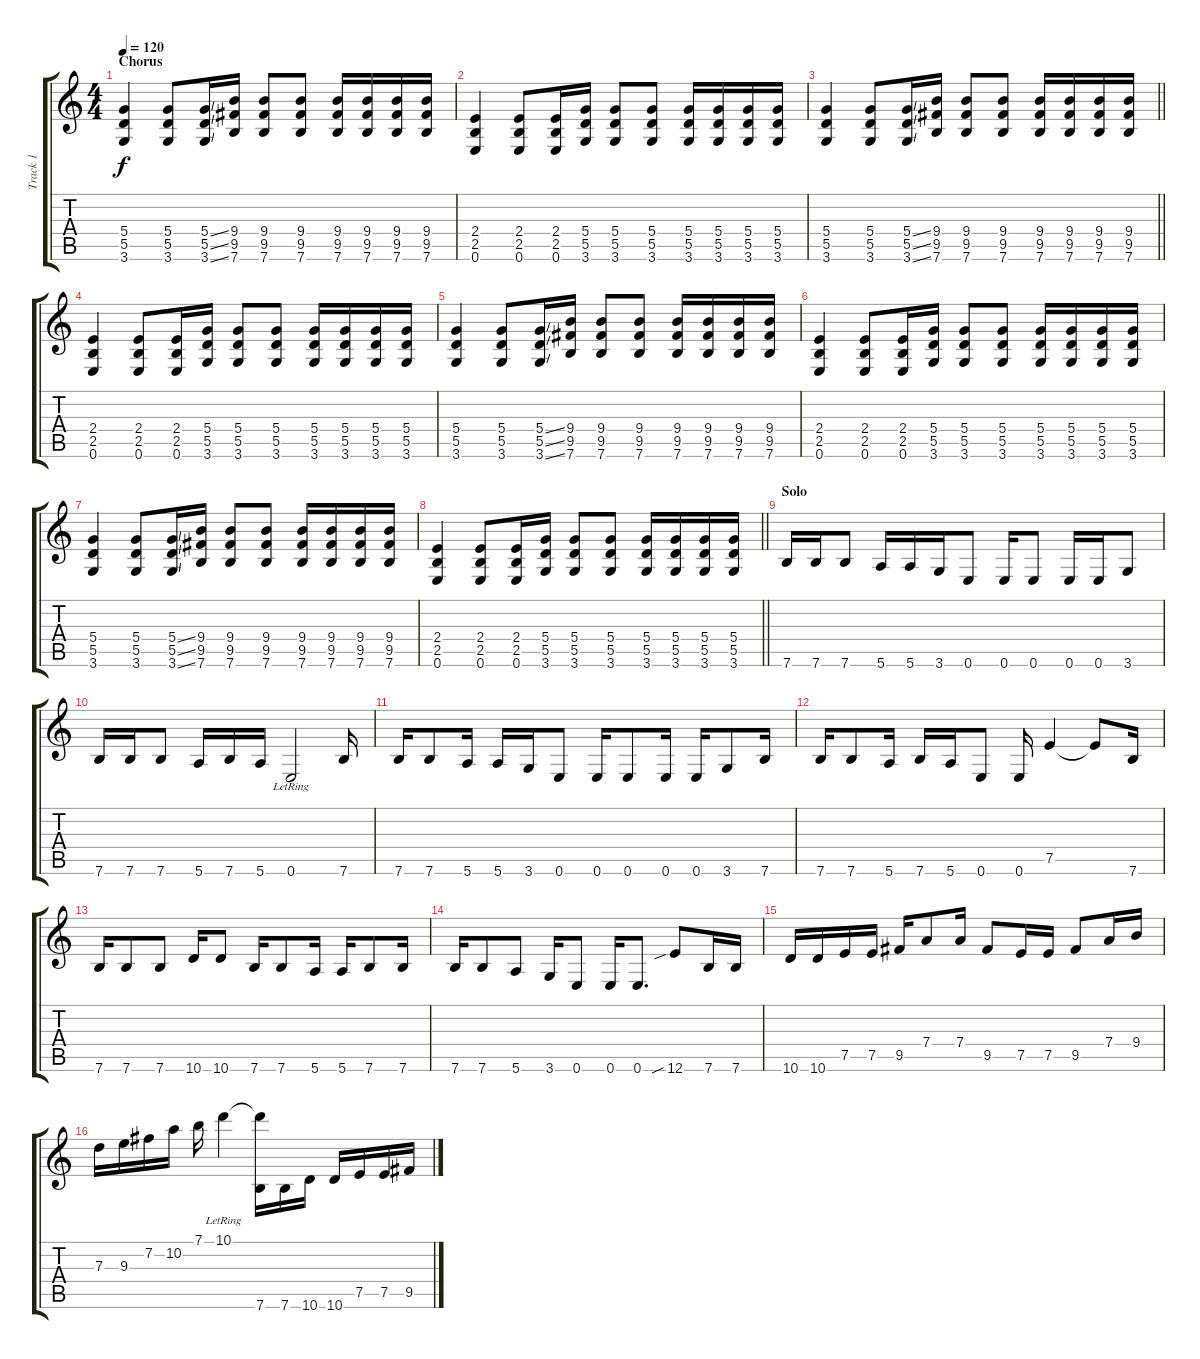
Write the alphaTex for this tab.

\track ("Track 1" "Track 1") {instrument distortionguitar}
\staff {score tabs}
\tuning (E4 B3 G3 D3 A2 E2) {hide}
\ts (4 4)
\section ("" "Chorus")
\tempo 120
\clef g2
\ks c
(5.4 5.5 3.6).4{dy f} (5.4 5.5 3.6).8 (5.4{ss} 5.5{ss} 3.6{ss}).16 (9.4 9.5 7.6).16 (9.4 9.5 7.6).8 (9.4 9.5 7.6).8 (9.4 9.5 7.6).16 (9.4 9.5 7.6).16 (9.4 9.5 7.6).16 (9.4 9.5 7.6).16 |
(2.4 2.5 0.6).4 (2.4 2.5 0.6).8 (2.4 2.5 0.6).16 (5.4 5.5 3.6).16 (5.4 5.5 3.6).8 (5.4 5.5 3.6).8 (5.4 5.5 3.6).16 (5.4 5.5 3.6).16 (5.4 5.5 3.6).16 (5.4 5.5 3.6).16 |
\barLineRight lightlight
(5.4 5.5 3.6).4 (5.4 5.5 3.6).8 (5.4{ss} 5.5{ss} 3.6{ss}).16 (9.4 9.5 7.6).16 (9.4 9.5 7.6).8 (9.4 9.5 7.6).8 (9.4 9.5 7.6).16 (9.4 9.5 7.6).16 (9.4 9.5 7.6).16 (9.4 9.5 7.6).16 |
(2.4 2.5 0.6).4 (2.4 2.5 0.6).8 (2.4 2.5 0.6).16 (5.4 5.5 3.6).16 (5.4 5.5 3.6).8 (5.4 5.5 3.6).8 (5.4 5.5 3.6).16 (5.4 5.5 3.6).16 (5.4 5.5 3.6).16 (5.4 5.5 3.6).16 |
(5.4 5.5 3.6).4 (5.4 5.5 3.6).8 (5.4{ss} 5.5{ss} 3.6{ss}).16 (9.4 9.5 7.6).16 (9.4 9.5 7.6).8 (9.4 9.5 7.6).8 (9.4 9.5 7.6).16 (9.4 9.5 7.6).16 (9.4 9.5 7.6).16 (9.4 9.5 7.6).16 |
(2.4 2.5 0.6).4 (2.4 2.5 0.6).8 (2.4 2.5 0.6).16 (5.4 5.5 3.6).16 (5.4 5.5 3.6).8 (5.4 5.5 3.6).8 (5.4 5.5 3.6).16 (5.4 5.5 3.6).16 (5.4 5.5 3.6).16 (5.4 5.5 3.6).16 |
(5.4 5.5 3.6).4 (5.4 5.5 3.6).8 (5.4{ss} 5.5{ss} 3.6{ss}).16 (9.4 9.5 7.6).16 (9.4 9.5 7.6).8 (9.4 9.5 7.6).8 (9.4 9.5 7.6).16 (9.4 9.5 7.6).16 (9.4 9.5 7.6).16 (9.4 9.5 7.6).16 |
\barLineRight lightlight
(2.4 2.5 0.6).4 (2.4 2.5 0.6).8 (2.4 2.5 0.6).16 (5.4 5.5 3.6).16 (5.4 5.5 3.6).8 (5.4 5.5 3.6).8 (5.4 5.5 3.6).16 (5.4 5.5 3.6).16 (5.4 5.5 3.6).16 (5.4 5.5 3.6).16 |
\section ("" "Solo")
7.6.16 7.6.16 7.6.8 5.6.16 5.6.16 3.6.16 0.6.8 0.6.16 0.6.8 0.6.16 0.6.16 3.6.8 |
7.6.16 7.6.16 7.6.8 5.6.16 7.6.16 5.6.16 0.6{lr}.2 7.6.16 |
7.6.16 7.6.8 5.6.16 5.6.16 3.6.16 0.6.8 0.6.16 0.6.8 0.6.16 0.6.16 3.6.8 7.6.16 |
7.6.16 7.6.8 5.6.16 7.6.16 5.6.16 0.6.8 0.6.16 7.5.4 7.5{t}.8 7.6.16 |
7.6.16 7.6.8 7.6.8 10.6.16 10.6.8 7.6.16 7.6.8 5.6.16 5.6.16 7.6.8 7.6.16 |
7.6.16 7.6.8 5.6.8 3.6.16 0.6.8 0.6.16 0.6.8{d} 12.6{sib}.8 7.6.16 7.6.16 |
10.6.16 10.6.16 7.5.16 7.5.16 9.5.16 7.4.8 7.4.16 9.5.8 7.5.16 7.5.16 9.5.8 7.4.16 9.4.16 |
7.3.16 9.3.16 7.2.16 10.2.16 7.1.16 10.1{lr}.4 (10.1{t} 7.6).16 7.6.16 10.6.16 10.6.16 7.5.16 7.5.16 9.5.16
